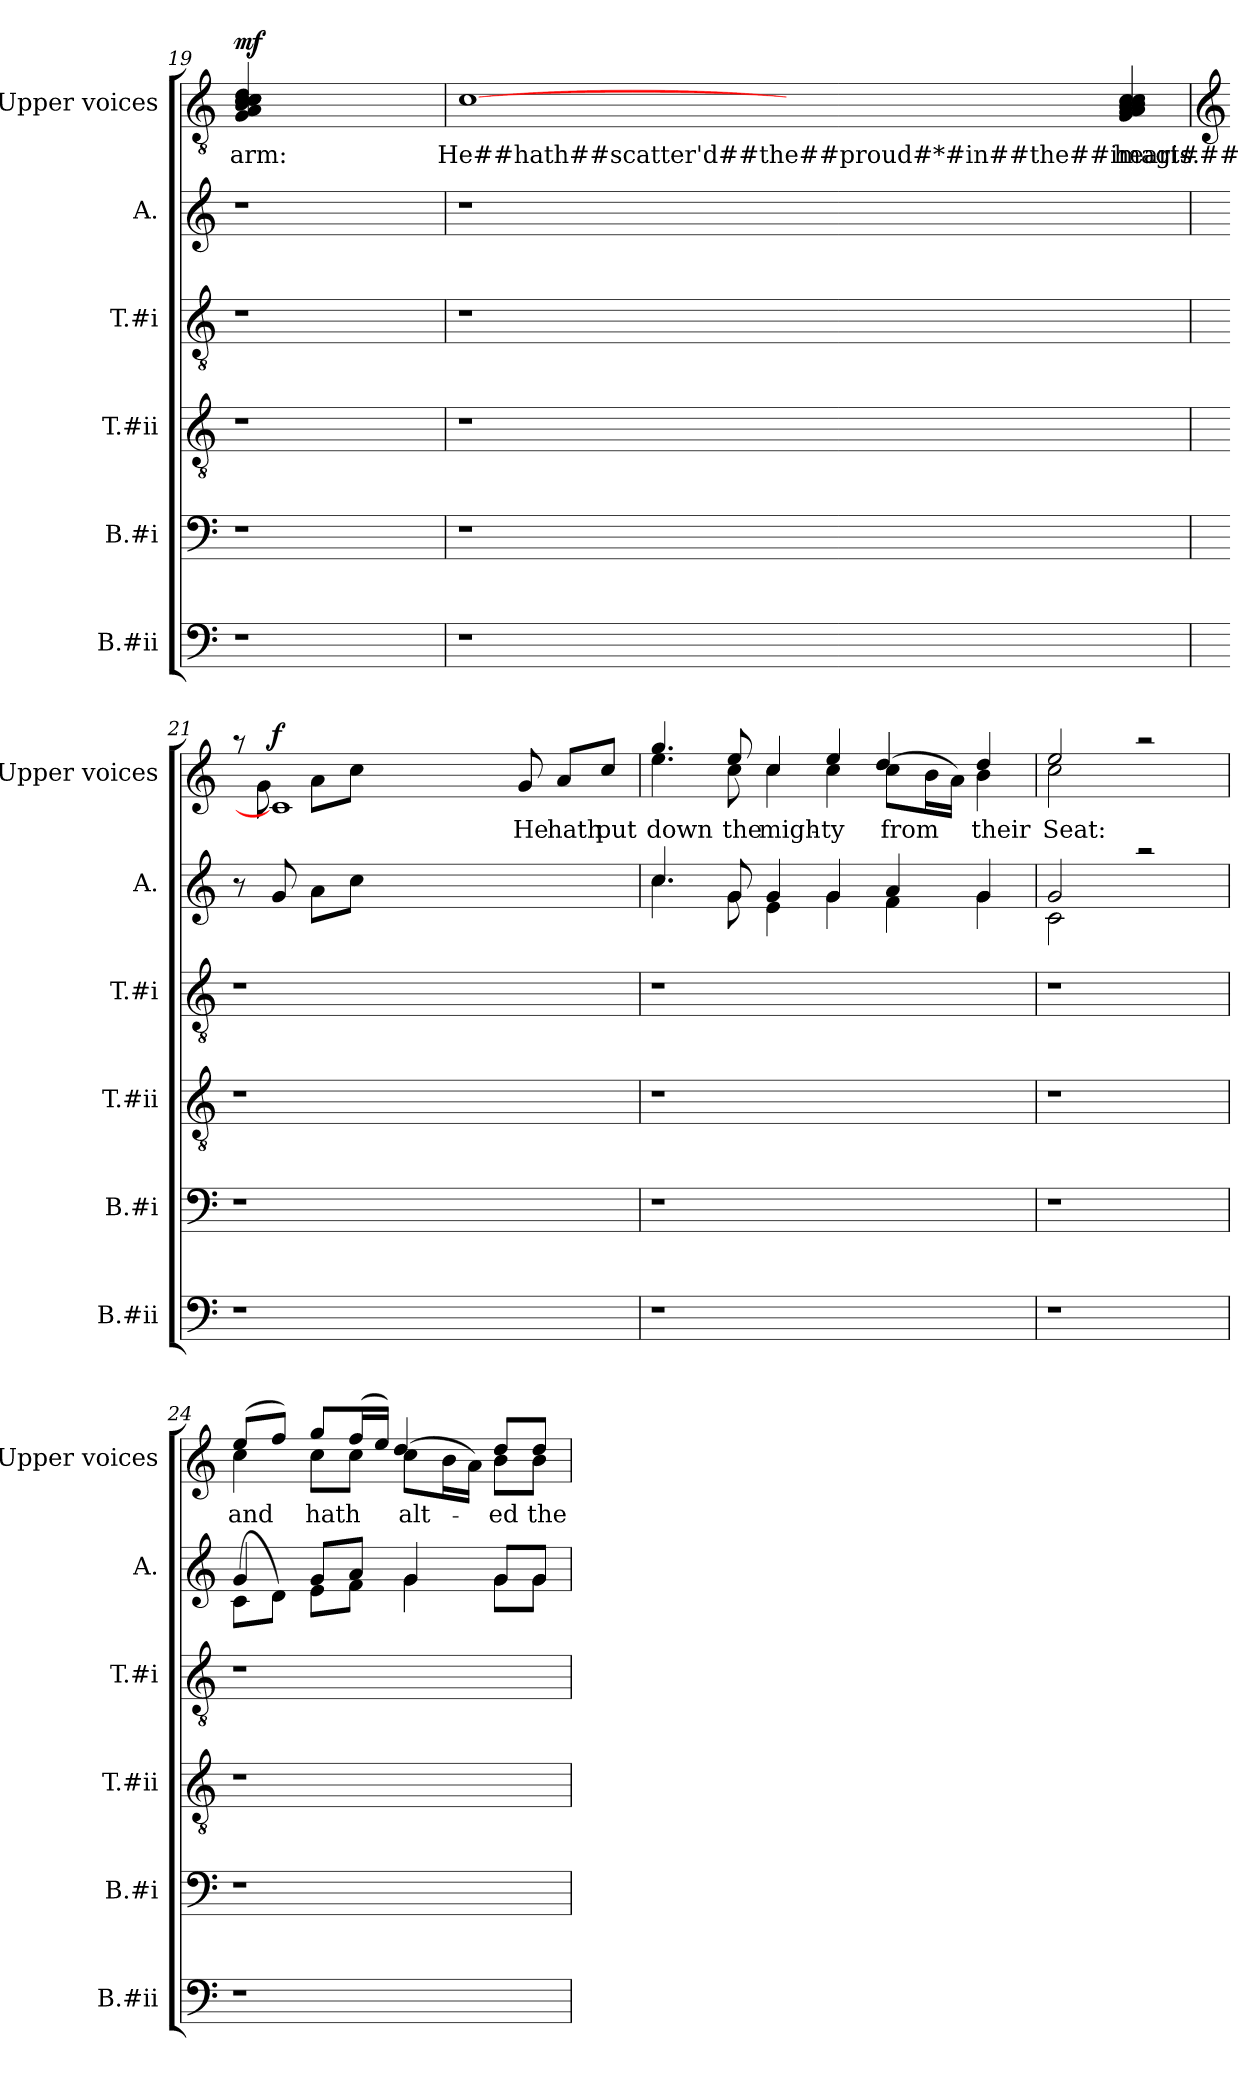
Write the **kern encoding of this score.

**kern	**kern	**kern	**kern	**kern	**kern	**text	**dynam
*part6	*part5	*part4	*part3	*part2	*part1	*part1	*part1
*staff6	*staff5	*staff4	*staff3	*staff2	*staff1	*staff1	*staff1
*I"B.#ii	*I"B.#i	*I"T.#ii	*I"T.#i	*I"A.	*I"Upper voices	*	*
*I'B.#ii	*I'B.#i	*I'T.#ii	*I'T.#i	*I'A.	*I'Upper voices	*	*
!!LO:LB:g=z
*clefF4	*clefF4	*clefGv2	*clefGv2	*clefG2	*clefGv2	*	*
*k[]	*k[]	*k[]	*k[]	*k[]	*k[]	*	*
*C:	*C:	*C:	*C:	*C:	*C:	*	*
=19	=19	=19	=19	=19	=19	=19	=19
!	!	!	!	!	!	!LO:LY:b	!LO:DY:a
1r	1r	1r	1r	1r	(4G/ 4A/ 4B/ 4c/ 4c/ 4c/ 4c/ 4c/ 4d/	arm:	mf
.	.	.	.	.	2.ryy	.	.
!!LO:LB:g=z
=20	=20	=20	=20	=20	=20	=20	=20
!	!	!	!	!	!	!LO:LY:b	!
1r	1r	1r	1r	1r	[1c	He##hath##scatter'd##the##proud#*#in##the##imagi##­#	.
1ryy	1ryy	1ryy	1ryy	1ryy	1ryy	.	.
!	!	!	!	!	!	!LO:LY:b	!
4ryy	4ryy	4ryy	4ryy	4ryy	(4G/ 4A/ 4A/ 4B/ 4B/ 4c/ 4c/	hearts.	.
!!LO:LB:g=z
=21	=21	=21	=21	=21	=21	=21	=21
*	*	*	*	*	*clefG2	*	*
*	*	*	*	*	*^	*	*
1r	1r	1r	1r	8r	8raa	8ryy	.	.
!	!	!	!	!	!	!	!	!LO:DY:a
.	.	.	.	8g/	1c]	8g\	.	f
.	.	.	.	8a\L	.	8a\L	.	.
.	.	.	.	8cc\J	.	8cc\J	.	.
.	.	.	.	1ryy	.	1ryy	.	.
2ryy	2ryy	2ryy	2ryy	.	.	.	.	.
!	!	!	!	!	!	!	!LO:LY:b	!
.	.	.	.	.	8g/	.	He	.
!	!	!	!	!	!	!	!LO:LY:b	!
.	.	.	.	.	8a/L	.	hath	.
!	!	!	!	!	!	!	!LO:LY:b	!
.	.	.	.	.	8cc/J	.	put	.
=22	=22	=22	=22	=22	=22	=22	=22	=22
*	*	*	*	*^	*	*	*	*
!	!	!	!	!	!	!	!	!LO:LY:b	!
1r	1r	1r	1r	4.cc/	4.cc\	4.gg/	4.ee\	down	.
!	!	!	!	!	!	!	!	!LO:LY:b	!
.	.	.	.	8g/	8g\	8ee/	8cc\	the	.
!	!	!	!	!	!	!	!	!LO:LY:b	!
.	.	.	.	4g/	4e\	4cc/	4cc\	migh-	.
!	!	!	!	!	!	!	!	!LO:LY:b	!
.	.	.	.	4g/	4g\	4ee/	4cc\	-ty	.
!	!	!	!	!	!	!	!	!LO:LY:b	!
2ryy	2ryy	2ryy	2ryy	4a/	4f\	(<8cc\L	4dd/	from	.
.	.	.	.	.	.	16b\L	.	.	.
.	.	.	.	.	.	16a\JJ)	.	.	.
!	!	!	!	!	!	!	!	!LO:LY:b	!
.	.	.	.	4g/	4g\	4dd/	4b\	their	.
=23	=23	=23	=23	=23	=23	=23	=23	=23	=23
!	!	!	!	!	!	!	!	!LO:LY:b	!
1r	1r	1r	1r	2g/	2c\	2ee/	2cc\	Seat:	.
.	.	.	.	2raa	2ryy	2raa	2ryy	.	.
!!LO:LB:g=z	!!
=24	=24	=24	=24	=24	=24	=24	=24	=24	=24
!	!	!	!	!	!	!	!	!LO:LY:b	!
1r	1r	1r	1r	(<8c\L	4g/	(>8ee/L	4cc\	and	.
.	.	.	.	8d\J)	.	8ff/J)	.	.	.
!	!	!	!	!	!	!	!	!LO:LY:b	!
.	.	.	.	8g/L	8e\L	8gg/L	8cc\L	hath	.
!	!	!	!	!	!	!	!	!LO:LY:b	!
.	.	.	.	8a/J	8f\J	(>16ff/L	8cc\J	.	.
.	.	.	.	.	.	16ee/JJ)	.	.	.
!	!	!	!	!	!	!	!	!LO:LY:b	!
.	.	.	.	4g/	4g\	(<8cc\L	4dd/	alt-	.
.	.	.	.	.	.	16b\L	.	.	.
.	.	.	.	.	.	16a\JJ)	.	.	.
!	!	!	!	!	!	!	!	!LO:LY:b	!
.	.	.	.	8g/L	8g\L	8dd/L	8b\L	-ed	.
!	!	!	!	!	!	!	!	!LO:LY:b	!
.	.	.	.	8g/J	8g\J	8dd/J	8b\J	the	.
*	*	*	*	*v	*v	*	*	*	*
*	*	*	*	*	*v	*v	*	*
=	=	=	=	=	=	=	=
*-	*-	*-	*-	*-	*-	*-	*-
